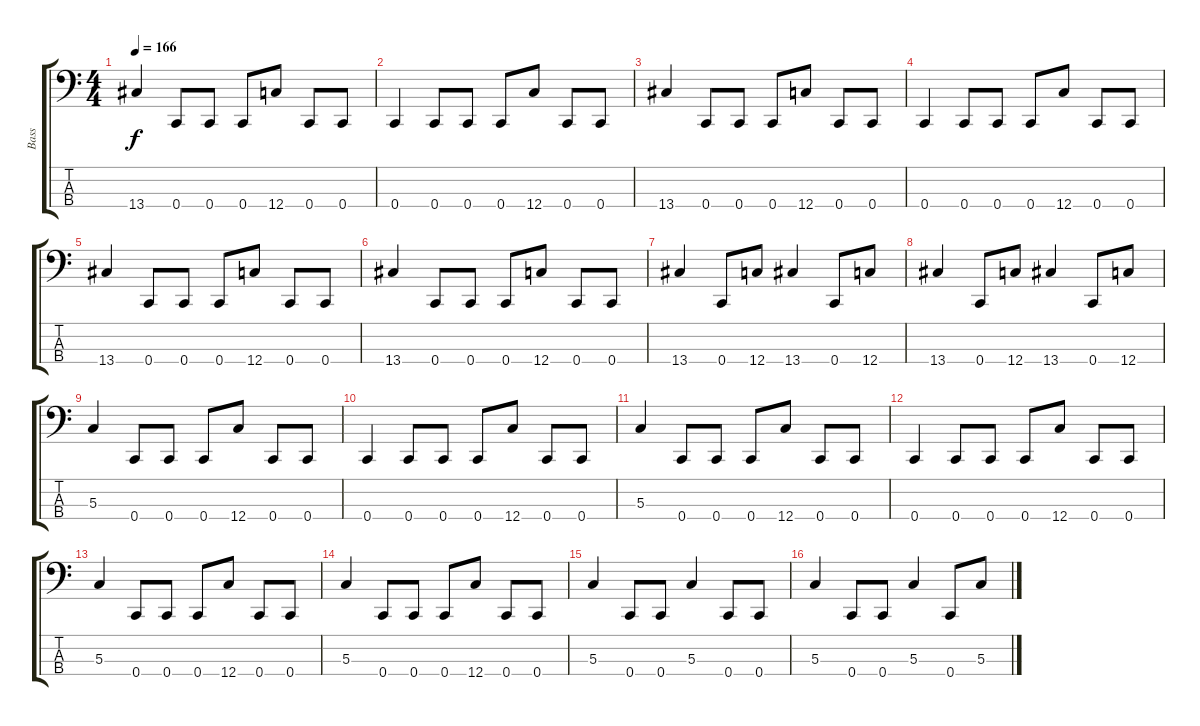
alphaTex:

\track ("Bass" "Bass") {instrument electricbasspick}
\staff {score tabs}
\tuning (F2 C2 G1 C1) {hide}
\ts (4 4)
\tempo 166
\clef f4
\ks c
13.4.4{dy f} 0.4.8 0.4.8 0.4.8 12.4.8 0.4.8 0.4.8 |
0.4.4 0.4.8 0.4.8 0.4.8 12.4.8 0.4.8 0.4.8 |
13.4.4 0.4.8 0.4.8 0.4.8 12.4.8 0.4.8 0.4.8 |
0.4.4 0.4.8 0.4.8 0.4.8 12.4.8 0.4.8 0.4.8 |
13.4.4 0.4.8 0.4.8 0.4.8 12.4.8 0.4.8 0.4.8 |
13.4.4 0.4.8 0.4.8 0.4.8 12.4.8 0.4.8 0.4.8 |
13.4.4 0.4.8 12.4.8 13.4.4 0.4.8 12.4.8 |
13.4.4 0.4.8 12.4.8 13.4.4 0.4.8 12.4.8 |
5.3.4 0.4.8 0.4.8 0.4.8 12.4.8 0.4.8 0.4.8 |
0.4.4 0.4.8 0.4.8 0.4.8 12.4.8 0.4.8 0.4.8 |
5.3.4 0.4.8 0.4.8 0.4.8 12.4.8 0.4.8 0.4.8 |
0.4.4 0.4.8 0.4.8 0.4.8 12.4.8 0.4.8 0.4.8 |
5.3.4 0.4.8 0.4.8 0.4.8 12.4.8 0.4.8 0.4.8 |
5.3.4 0.4.8 0.4.8 0.4.8 12.4.8 0.4.8 0.4.8 |
5.3.4 0.4.8 0.4.8 5.3.4 0.4.8 0.4.8 |
5.3.4 0.4.8 0.4.8 5.3.4 0.4.8 5.3.8
